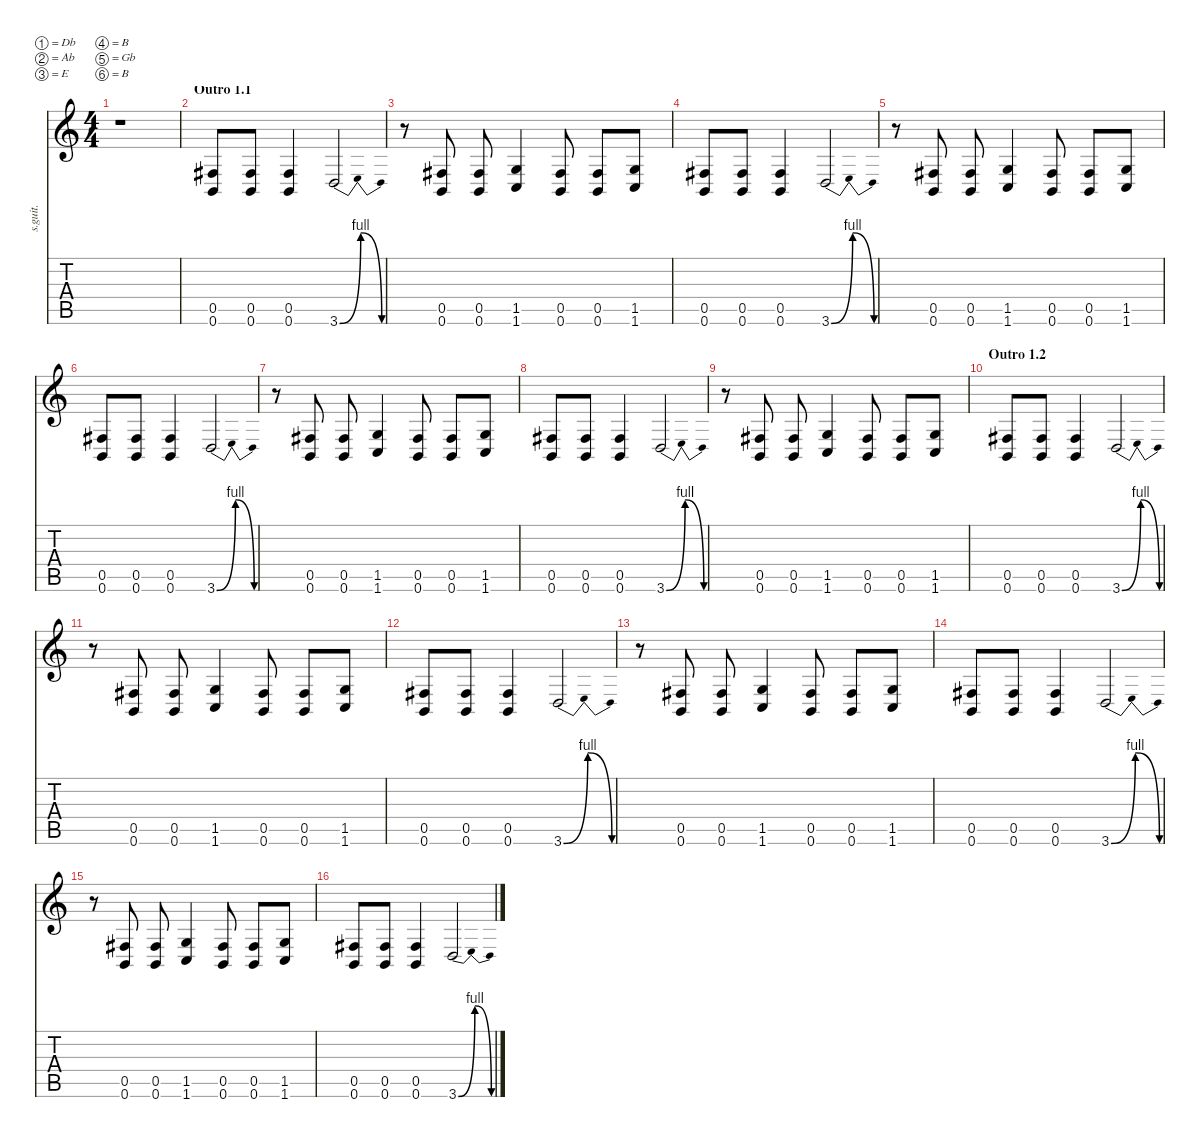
\defaultSystemsLayout 4
\hideDynamics
\bracketExtendMode nobrackets
\track ("Mick Thomson" "s.guit.") {instrument distortionguitar}
\staff {score tabs}
\tuning (Db4 Ab3 E3 B2 Gb2 B1)
\ts (4 4)
\tempo (150 hide)
\clef g2
\ks c
r.1{dy f} |
\section ("" "Outro 1.1")
\tempo (160 hide)
(0.5{acc #} 0.6).8{lyrics (0 "") lyrics (1 "") lyrics (2 "") lyrics (3 "") lyrics (4 "")} (0.5{acc #} 0.6).8{lyrics (0 "") lyrics (1 "") lyrics (2 "") lyrics (3 "") lyrics (4 "")} (0.5{acc #} 0.6).4{lyrics (0 "") lyrics (1 "") lyrics (2 "") lyrics (3 "") lyrics (4 "")} 3.6{be (bendrelease 0 0 30 4 30 4 60 0)}.2{lyrics (0 "") lyrics (1 "") lyrics (2 "") lyrics (3 "") lyrics (4 "")} |
r.8 (0.5{acc #} 0.6).8{lyrics (0 "") lyrics (1 "") lyrics (2 "") lyrics (3 "") lyrics (4 "")} (0.5{acc #} 0.6).8{lyrics (0 "") lyrics (1 "") lyrics (2 "") lyrics (3 "") lyrics (4 "")} (1.5 1.6).4{lyrics (0 "") lyrics (1 "") lyrics (2 "") lyrics (3 "") lyrics (4 "")} (0.5{acc #} 0.6).8{lyrics (0 "") lyrics (1 "") lyrics (2 "") lyrics (3 "") lyrics (4 "")} (0.5{acc #} 0.6).8{lyrics (0 "") lyrics (1 "") lyrics (2 "") lyrics (3 "") lyrics (4 "")} (1.5 1.6).8{lyrics (0 "") lyrics (1 "") lyrics (2 "") lyrics (3 "") lyrics (4 "")} |
(0.5{acc #} 0.6).8{lyrics (0 "") lyrics (1 "") lyrics (2 "") lyrics (3 "") lyrics (4 "")} (0.5{acc #} 0.6).8{lyrics (0 "") lyrics (1 "") lyrics (2 "") lyrics (3 "") lyrics (4 "")} (0.5{acc #} 0.6).4{lyrics (0 "") lyrics (1 "") lyrics (2 "") lyrics (3 "") lyrics (4 "")} 3.6{be (bendrelease 0 0 30 4 30 4 60 0)}.2{lyrics (0 "") lyrics (1 "") lyrics (2 "") lyrics (3 "") lyrics (4 "")} |
r.8 (0.5{acc #} 0.6).8{lyrics (0 "") lyrics (1 "") lyrics (2 "") lyrics (3 "") lyrics (4 "")} (0.5{acc #} 0.6).8{lyrics (0 "") lyrics (1 "") lyrics (2 "") lyrics (3 "") lyrics (4 "")} (1.5 1.6).4{lyrics (0 "") lyrics (1 "") lyrics (2 "") lyrics (3 "") lyrics (4 "")} (0.5{acc #} 0.6).8{lyrics (0 "") lyrics (1 "") lyrics (2 "") lyrics (3 "") lyrics (4 "")} (0.5{acc #} 0.6).8{lyrics (0 "") lyrics (1 "") lyrics (2 "") lyrics (3 "") lyrics (4 "")} (1.5 1.6).8{lyrics (0 "") lyrics (1 "") lyrics (2 "") lyrics (3 "") lyrics (4 "")} |
(0.5{acc #} 0.6).8{lyrics (0 "") lyrics (1 "") lyrics (2 "") lyrics (3 "") lyrics (4 "")} (0.5{acc #} 0.6).8{lyrics (0 "") lyrics (1 "") lyrics (2 "") lyrics (3 "") lyrics (4 "")} (0.5{acc #} 0.6).4{lyrics (0 "") lyrics (1 "") lyrics (2 "") lyrics (3 "") lyrics (4 "")} 3.6{be (bendrelease 0 0 30 4 30 4 60 0)}.2{lyrics (0 "") lyrics (1 "") lyrics (2 "") lyrics (3 "") lyrics (4 "")} |
r.8 (0.5{acc #} 0.6).8{lyrics (0 "") lyrics (1 "") lyrics (2 "") lyrics (3 "") lyrics (4 "")} (0.5{acc #} 0.6).8{lyrics (0 "") lyrics (1 "") lyrics (2 "") lyrics (3 "") lyrics (4 "")} (1.5 1.6).4{lyrics (0 "") lyrics (1 "") lyrics (2 "") lyrics (3 "") lyrics (4 "")} (0.5{acc #} 0.6).8{lyrics (0 "") lyrics (1 "") lyrics (2 "") lyrics (3 "") lyrics (4 "")} (0.5{acc #} 0.6).8{lyrics (0 "") lyrics (1 "") lyrics (2 "") lyrics (3 "") lyrics (4 "")} (1.5 1.6).8{lyrics (0 "") lyrics (1 "") lyrics (2 "") lyrics (3 "") lyrics (4 "")} |
(0.5{acc #} 0.6).8{lyrics (0 "") lyrics (1 "") lyrics (2 "") lyrics (3 "") lyrics (4 "")} (0.5{acc #} 0.6).8{lyrics (0 "") lyrics (1 "") lyrics (2 "") lyrics (3 "") lyrics (4 "")} (0.5{acc #} 0.6).4{lyrics (0 "") lyrics (1 "") lyrics (2 "") lyrics (3 "") lyrics (4 "")} 3.6{be (bendrelease 0 0 30 4 30 4 60 0)}.2{lyrics (0 "") lyrics (1 "") lyrics (2 "") lyrics (3 "") lyrics (4 "")} |
r.8 (0.5{acc #} 0.6).8{lyrics (0 "") lyrics (1 "") lyrics (2 "") lyrics (3 "") lyrics (4 "")} (0.5{acc #} 0.6).8{lyrics (0 "") lyrics (1 "") lyrics (2 "") lyrics (3 "") lyrics (4 "")} (1.5 1.6).4{lyrics (0 "") lyrics (1 "") lyrics (2 "") lyrics (3 "") lyrics (4 "")} (0.5{acc #} 0.6).8{lyrics (0 "") lyrics (1 "") lyrics (2 "") lyrics (3 "") lyrics (4 "")} (0.5{acc #} 0.6).8{lyrics (0 "") lyrics (1 "") lyrics (2 "") lyrics (3 "") lyrics (4 "")} (1.5 1.6).8{lyrics (0 "") lyrics (1 "") lyrics (2 "") lyrics (3 "") lyrics (4 "")} |
\section ("" "Outro 1.2")
(0.5{acc #} 0.6).8{lyrics (0 "") lyrics (1 "") lyrics (2 "") lyrics (3 "") lyrics (4 "")} (0.5{acc #} 0.6).8{lyrics (0 "") lyrics (1 "") lyrics (2 "") lyrics (3 "") lyrics (4 "")} (0.5{acc #} 0.6).4{lyrics (0 "") lyrics (1 "") lyrics (2 "") lyrics (3 "") lyrics (4 "")} 3.6{be (bendrelease 0 0 30 4 30 4 60 0)}.2{lyrics (0 "") lyrics (1 "") lyrics (2 "") lyrics (3 "") lyrics (4 "")} |
r.8 (0.5{acc #} 0.6).8{lyrics (0 "") lyrics (1 "") lyrics (2 "") lyrics (3 "") lyrics (4 "")} (0.5{acc #} 0.6).8{lyrics (0 "") lyrics (1 "") lyrics (2 "") lyrics (3 "") lyrics (4 "")} (1.5 1.6).4{lyrics (0 "") lyrics (1 "") lyrics (2 "") lyrics (3 "") lyrics (4 "")} (0.5{acc #} 0.6).8{lyrics (0 "") lyrics (1 "") lyrics (2 "") lyrics (3 "") lyrics (4 "")} (0.5{acc #} 0.6).8{lyrics (0 "") lyrics (1 "") lyrics (2 "") lyrics (3 "") lyrics (4 "")} (1.5 1.6).8{lyrics (0 "") lyrics (1 "") lyrics (2 "") lyrics (3 "") lyrics (4 "")} |
(0.5{acc #} 0.6).8{lyrics (0 "") lyrics (1 "") lyrics (2 "") lyrics (3 "") lyrics (4 "")} (0.5{acc #} 0.6).8{lyrics (0 "") lyrics (1 "") lyrics (2 "") lyrics (3 "") lyrics (4 "")} (0.5{acc #} 0.6).4{lyrics (0 "") lyrics (1 "") lyrics (2 "") lyrics (3 "") lyrics (4 "")} 3.6{be (bendrelease 0 0 30 4 30 4 60 0)}.2{lyrics (0 "") lyrics (1 "") lyrics (2 "") lyrics (3 "") lyrics (4 "")} |
r.8 (0.5{acc #} 0.6).8{lyrics (0 "") lyrics (1 "") lyrics (2 "") lyrics (3 "") lyrics (4 "")} (0.5{acc #} 0.6).8{lyrics (0 "") lyrics (1 "") lyrics (2 "") lyrics (3 "") lyrics (4 "")} (1.5 1.6).4{lyrics (0 "") lyrics (1 "") lyrics (2 "") lyrics (3 "") lyrics (4 "")} (0.5{acc #} 0.6).8{lyrics (0 "") lyrics (1 "") lyrics (2 "") lyrics (3 "") lyrics (4 "")} (0.5{acc #} 0.6).8{lyrics (0 "") lyrics (1 "") lyrics (2 "") lyrics (3 "") lyrics (4 "")} (1.5 1.6).8{lyrics (0 "") lyrics (1 "") lyrics (2 "") lyrics (3 "") lyrics (4 "")} |
(0.5{acc #} 0.6).8{lyrics (0 "") lyrics (1 "") lyrics (2 "") lyrics (3 "") lyrics (4 "")} (0.5{acc #} 0.6).8{lyrics (0 "") lyrics (1 "") lyrics (2 "") lyrics (3 "") lyrics (4 "")} (0.5{acc #} 0.6).4{lyrics (0 "") lyrics (1 "") lyrics (2 "") lyrics (3 "") lyrics (4 "")} 3.6{be (bendrelease 0 0 30 4 30 4 60 0)}.2{lyrics (0 "") lyrics (1 "") lyrics (2 "") lyrics (3 "") lyrics (4 "")} |
r.8 (0.5{acc #} 0.6).8{lyrics (0 "") lyrics (1 "") lyrics (2 "") lyrics (3 "") lyrics (4 "")} (0.5{acc #} 0.6).8{lyrics (0 "") lyrics (1 "") lyrics (2 "") lyrics (3 "") lyrics (4 "")} (1.5 1.6).4{lyrics (0 "") lyrics (1 "") lyrics (2 "") lyrics (3 "") lyrics (4 "")} (0.5{acc #} 0.6).8{lyrics (0 "") lyrics (1 "") lyrics (2 "") lyrics (3 "") lyrics (4 "")} (0.5{acc #} 0.6).8{lyrics (0 "") lyrics (1 "") lyrics (2 "") lyrics (3 "") lyrics (4 "")} (1.5 1.6).8{lyrics (0 "") lyrics (1 "") lyrics (2 "") lyrics (3 "") lyrics (4 "")} |
(0.5{acc #} 0.6).8{lyrics (0 "") lyrics (1 "") lyrics (2 "") lyrics (3 "") lyrics (4 "")} (0.5{acc #} 0.6).8{lyrics (0 "") lyrics (1 "") lyrics (2 "") lyrics (3 "") lyrics (4 "")} (0.5{acc #} 0.6).4{lyrics (0 "") lyrics (1 "") lyrics (2 "") lyrics (3 "") lyrics (4 "")} 3.6{be (bendrelease 0 0 30 4 30 4 60 0)}.2{lyrics (0 "") lyrics (1 "") lyrics (2 "") lyrics (3 "") lyrics (4 "")}
